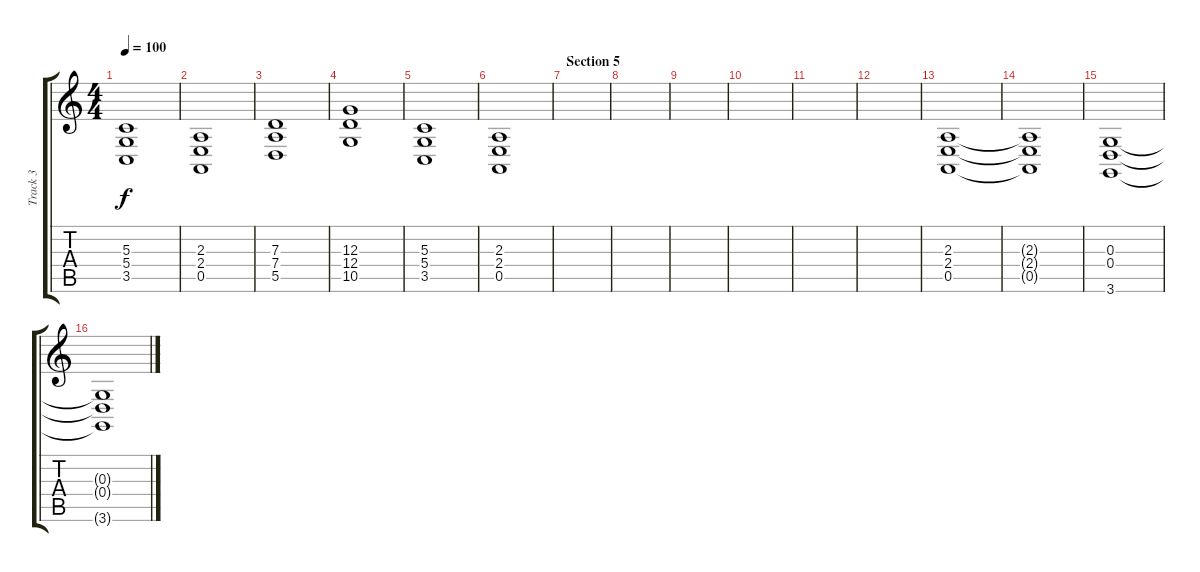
\track ("Track 3" "Track 3") {instrument synthstrings1}
\staff {score tabs}
\tuning (E4 B3 G3 D3 A2 E2) {hide}
\ts (4 4)
\tempo 100
\clef g2
\ks c
(5.3 5.4 3.5).1{dy f} |
(2.3 2.4 0.5).1 |
(7.3 7.4 5.5).1{instrument synthstrings1} |
(12.3 12.4 10.5).1 |
(5.3 5.4 3.5).1 |
(2.3 2.4 0.5).1 |
\section ("" "Section 5")
|
|
|
|
|
|
(2.3 2.4 0.5).1 |
(2.3{t} 2.4{t} 0.5{t}).1 |
(0.3 0.4 3.6).1 |
(0.3{t} 0.4{t} 3.6{t}).1
